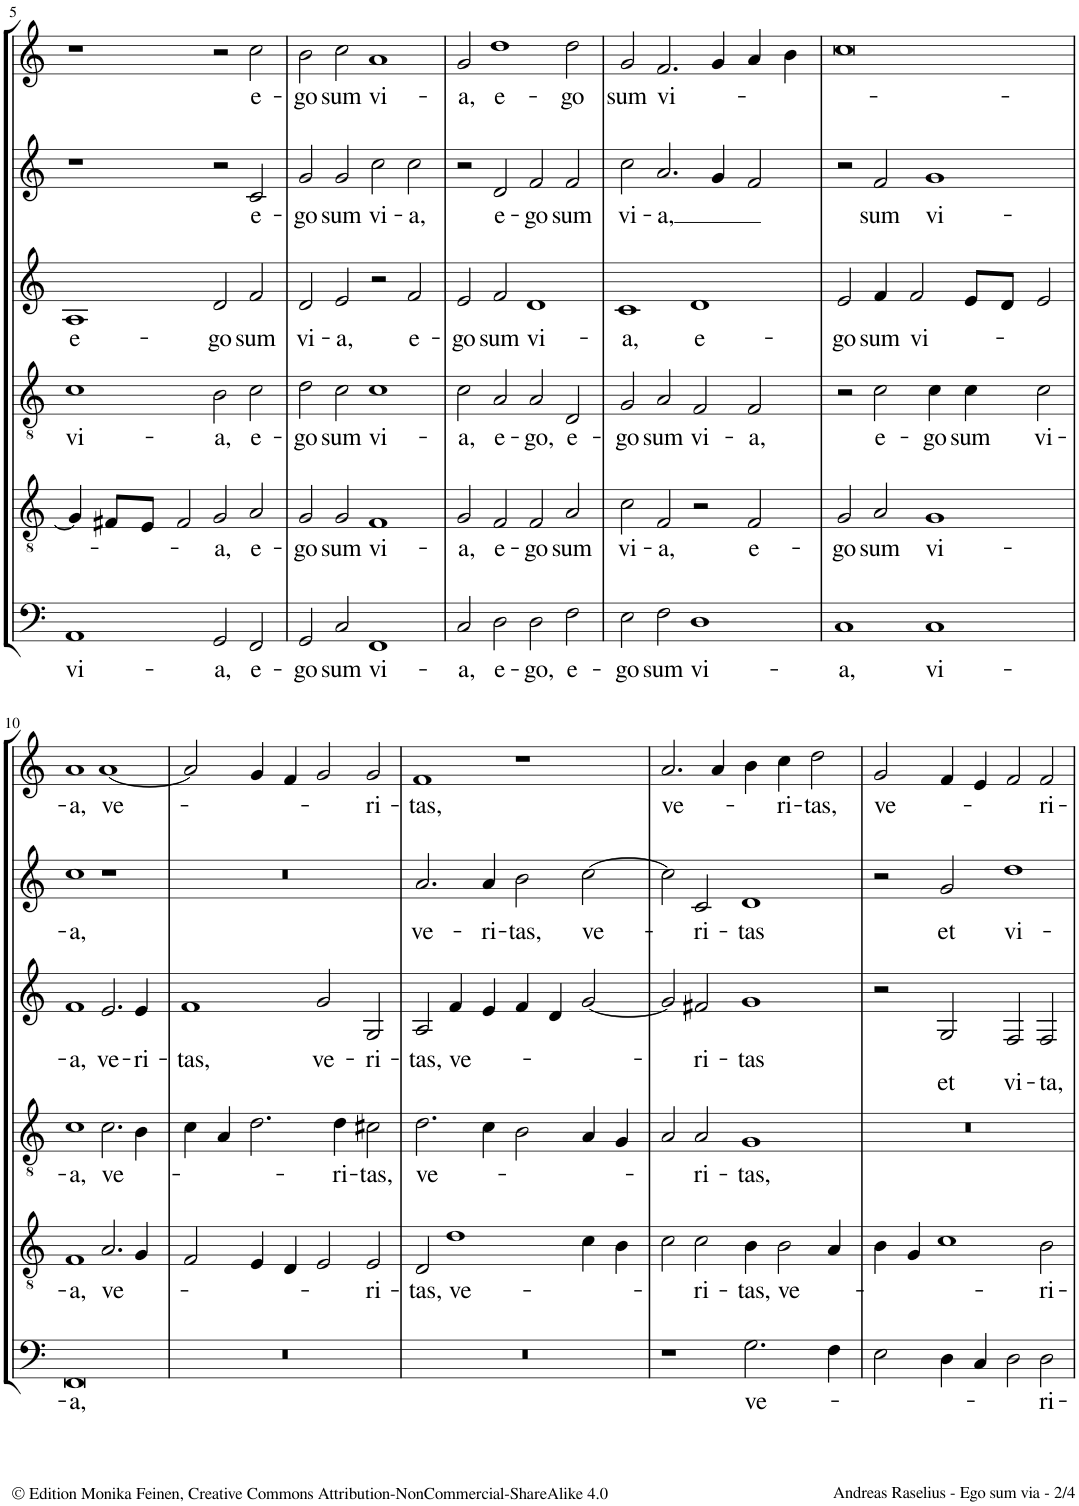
**kern	**text	**kern	**text	**kern	**text	**kern	**text	**kern	**text	**kern	**text
*part6	*part6	*part5	*part5	*part4	*part4	*part3	*part3	*part2	*part2	*part1	*part1
*staff6	*staff6	*staff5	*staff5	*staff4	*staff4	*staff3	*staff3	*staff2	*staff2	*staff1	*staff1
*I"Bassus	*	*I"Tenor	*	*I"Quintus	*	*I"Altus	*	*I"Sextus	*	*I"Cantus	*
!!LO:PB:g=z
*clefF4	*	*clefGv2	*	*clefGv2	*	*clefG2	*	*clefG2	*	*clefG2	*
*k[]	*	*k[]	*	*k[]	*	*k[]	*	*k[]	*	*k[]	*
*M4/2	*	*M4/2	*	*M4/2	*	*M4/2	*	*M4/2	*	*M4/2	*
=5	=5	=5	=5	=5	=5	=5	=5	=5	=5	=5	=5
!	!LO:LY:b	!	!	!	!LO:LY:b	!	!LO:LY:b	!	!	!	!
1AA	vi-	4G/]	.	1c	vi-	1A	e-	1r	.	1r	.
.	.	8F#X/L	.	.	.	.	.	.	.	.	.
.	.	8E/J	.	.	.	.	.	.	.	.	.
.	.	2F#/	.	.	.	.	.	.	.	.	.
!	!LO:LY:b	!	!LO:LY:b	!	!LO:LY:b	!	!LO:LY:b	!	!	!	!
2GG/	-a,	2G/	-a,	2B\	-a,	2d/	-go	2r	.	2r	.
!	!LO:LY:b	!	!LO:LY:b	!	!LO:LY:b	!	!LO:LY:b	!	!LO:LY:b	!	!LO:LY:b
2FF/	e-	2A/	e-	2c\	e-	2f/	sum	2c/	e-	2cc\	e-
=6	=6	=6	=6	=6	=6	=6	=6	=6	=6	=6	=6
!	!LO:LY:b	!	!LO:LY:b	!	!LO:LY:b	!	!LO:LY:b	!	!LO:LY:b	!	!LO:LY:b
2GG/	-go	2G/	-go	2d\	-go	2d/	vi-	2g/	-go	2b\	-go
!	!LO:LY:b	!	!LO:LY:b	!	!LO:LY:b	!	!LO:LY:b	!	!LO:LY:b	!	!LO:LY:b
2C/	sum	2G/	sum	2c\	sum	2e/	-a,	2g/	sum	2cc\	sum
!	!LO:LY:b	!	!LO:LY:b	!	!LO:LY:b	!	!	!	!LO:LY:b	!	!LO:LY:b
1FF	vi-	1F	vi-	1c	vi-	2r	.	2cc\	vi-	1a	vi-
!	!	!	!	!	!	!	!LO:LY:b	!	!LO:LY:b	!	!
.	.	.	.	.	.	2f/	e-	2cc\	-a,	.	.
=7	=7	=7	=7	=7	=7	=7	=7	=7	=7	=7	=7
!	!LO:LY:b	!	!LO:LY:b	!	!LO:LY:b	!	!LO:LY:b	!	!	!	!LO:LY:b
2C/	a,	2G/	-a,	2c\	a,	2e/	go	2r	.	2g/	-a,
!	!LO:LY:b	!	!LO:LY:b	!	!LO:LY:b	!	!LO:LY:b	!	!LO:LY:b	!	!LO:LY:b
2D\	e-	2F/	e-	2A/	e-	2f/	sum	2d/	e-	1dd	e-
!	!LO:LY:b	!	!LO:LY:b	!	!LO:LY:b	!	!LO:LY:b	!	!LO:LY:b	!	!
2D\	go,	2F/	-go	2A/	go,	1d	vi-	2f/	go	.	.
!	!LO:LY:b	!	!LO:LY:b	!	!LO:LY:b	!	!	!	!LO:LY:b	!	!LO:LY:b
2F\	e-	2A/	sum	2D/	e-	.	.	2f/	sum	2dd\	-go
=8	=8	=8	=8	=8	=8	=8	=8	=8	=8	=8	=8
!	!LO:LY:b	!	!LO:LY:b	!	!LO:LY:b	!	!LO:LY:b	!	!LO:LY:b	!	!LO:LY:b
2E\	go	2c\	vi-	2G/	go	1c	a,	2cc\	vi-	2g/	sum
!	!LO:LY:b	!	!LO:LY:b	!	!LO:LY:b	!	!	!	!LO:LY:b	!	!LO:LY:b
2F\	sum	2F/	-a,	2A/	sum	.	.	2.a/	a,	2.f/	vi-
!	!LO:LY:b	!	!	!	!LO:LY:b	!	!LO:LY:b	!	!	!	!
1D	vi-	2r	.	2F/	vi-	1d	e-	.	.	.	.
.	.	.	.	.	.	.	.	4g/	.	4g/	.
!	!	!	!LO:LY:b	!	!LO:LY:b	!	!	!	!	!	!
.	.	2F/	e-	2F/	a,	.	.	2f/	.	4a/	.
.	.	.	.	.	.	.	.	.	.	4b\	.
=9	=9	=9	=9	=9	=9	=9	=9	=9	=9	=9	=9
!	!LO:LY:b	!	!LO:LY:b	!	!	!	!LO:LY:b	!	!	!	!
1C	a,	2G/	-go	2r	.	2e/	go	2r	.	0cc	.
!	!	!	!LO:LY:b	!	!LO:LY:b	!	!LO:LY:b	!	!LO:LY:b	!	!
.	.	2A/	sum	2c\	e-	4f/	sum	2f/	sum	.	.
!	!	!	!	!	!	!	!LO:LY:b	!	!	!	!
.	.	.	.	.	.	2f/	vi-	.	.	.	.
!	!LO:LY:b	!	!LO:LY:b	!	!LO:LY:b	!	!	!	!LO:LY:b	!	!
1C	vi-	1G	vi-	4c\	go	.	.	1g	vi-	.	.
!	!	!	!	!	!LO:LY:b	!	!	!	!	!	!
.	.	.	.	4c\	sum	8e/L	.	.	.	.	.
.	.	.	.	.	.	8d/J	.	.	.	.	.
!	!	!	!	!	!LO:LY:b	!	!	!	!	!	!
.	.	.	.	2c\	vi-	2e/	.	.	.	.	.
!!LO:LB:g=z
=10	=10	=10	=10	=10	=10	=10	=10	=10	=10	=10	=10
!	!LO:LY:b	!	!LO:LY:b	!	!LO:LY:b	!	!LO:LY:b	!	!LO:LY:b	!	!LO:LY:b
0FF	a,	1F	-a,	1c	-a,	1f	-a,	1cc	-a,	1a	-a,
!	!	!	!LO:LY:b	!	!LO:LY:b	!	!LO:LY:b	!	!	!	!LO:LY:b
.	.	2.A/	ve-	2.c\	ve-	2.e/	ve-	1r	.	[1a	ve-
!	!	!	!	!	!	!	!LO:LY:b	!	!	!	!
.	.	4G/	.	4B\	.	4e/	-ri-	.	.	.	.
=11	=11	=11	=11	=11	=11	=11	=11	=11	=11	=11	=11
!	!	!	!	!	!	!	!LO:LY:b	!	!	!	!
0r	.	2F/	.	4c\	.	1f	-tas,	0r	.	2a/]	.
.	.	.	.	4A/	.	.	.	.	.	.	.
.	.	4E/	.	2.d\	.	.	.	.	.	4g/	.
.	.	4D/	.	.	.	.	.	.	.	4f/	.
!	!	!	!	!	!	!	!LO:LY:b	!	!	!	!
.	.	2E/	.	.	.	2g/	ve-	.	.	2g/	.
!	!	!	!	!	!LO:LY:b	!	!	!	!	!	!
.	.	.	.	4d\	-ri-	.	.	.	.	.	.
!	!	!	!LO:LY:b	!	!LO:LY:b	!	!LO:LY:b	!	!	!	!LO:LY:b
.	.	2E/	-ri-	2c#X\	-tas,	2G/	-ri-	.	.	2g/	-ri-
=12	=12	=12	=12	=12	=12	=12	=12	=12	=12	=12	=12
!	!	!	!LO:LY:b	!	!LO:LY:b	!	!LO:LY:b	!	!LO:LY:b	!	!LO:LY:b
0r	.	2D/	-tas,	2.d\	ve-	2A/	-tas,	2.a/	ve-	1f	-tas,
!	!	!	!LO:LY:b	!	!	!	!LO:LY:b	!	!	!	!
.	.	1d	ve-	.	.	4f/	ve-	.	.	.	.
!	!	!	!	!	!	!	!	!	!LO:LY:b	!	!
.	.	.	.	4c\	.	4e/	.	4a/	-ri-	.	.
!	!	!	!	!	!	!	!	!	!LO:LY:b	!	!
.	.	.	.	2B\	.	4f/	.	2b\	-tas,	1r	.
.	.	.	.	.	.	4d/	.	.	.	.	.
!	!	!	!	!	!	!	!	!	!LO:LY:b	!	!
.	.	4c\	.	4A/	.	[2g/	.	[2cc\	ve-	.	.
.	.	4B\	.	4G/	.	.	.	.	.	.	.
=13	=13	=13	=13	=13	=13	=13	=13	=13	=13	=13	=13
!	!	!	!	!	!	!	!	!	!	!	!LO:LY:b
1r	.	2c\	.	2A/	.	2g/]	.	2cc\]	.	2.a/	ve-
!	!	!	!LO:LY:b	!	!LO:LY:b	!	!LO:LY:b	!	!LO:LY:b	!	!
.	.	2c\	-ri-	2A/	-ri-	2f#X/	-ri-	2c/	-ri-	.	.
.	.	.	.	.	.	.	.	.	.	4a/	.
!	!LO:LY:b	!	!LO:LY:b	!	!LO:LY:b	!	!LO:LY:b	!	!LO:LY:b	!	!
2.G\	ve-	4B\	-tas,	1G	-tas,	1g	-tas	1d	-tas	4b\	.
!	!	!	!LO:LY:b	!	!	!	!	!	!	!	!LO:LY:b
.	.	2B\	ve-	.	.	.	.	.	.	4cc\	-ri-
!	!	!	!	!	!	!	!	!	!	!	!LO:LY:b
.	.	.	.	.	.	.	.	.	.	2dd\	-tas,
4F\	.	4A/	.	.	.	.	.	.	.	.	.
=14	=14	=14	=14	=14	=14	=14	=14	=14	=14	=14	=14
!	!	!	!	!	!	!	!	!	!	!	!LO:LY:b
2E\	.	4B\	.	0r	.	2r	.	2r	.	2g/	ve-
.	.	4G/	.	.	.	.	.	.	.	.	.
!	!	!	!	!	!	!	!LO:LY:b	!	!LO:LY:b	!	!
4D\	.	1c	.	.	.	2G/	et	2g/	et	4f/	.
4C/	.	.	.	.	.	.	.	.	.	4e/	.
!	!	!	!	!	!	!	!LO:LY:b	!	!LO:LY:b	!	!
2D\	.	.	.	.	.	2F/	vi-	1dd	vi-	2f/	.
!	!LO:LY:b	!	!LO:LY:b	!	!	!	!LO:LY:b	!	!	!	!LO:LY:b
2D\	ri-	2B\	ri-	.	.	2F/	ta,	.	.	2f/	-ri-
=	=	=	=	=	=	=	=	=	=	=	=
*-	*-	*-	*-	*-	*-	*-	*-	*-	*-	*-	*-
